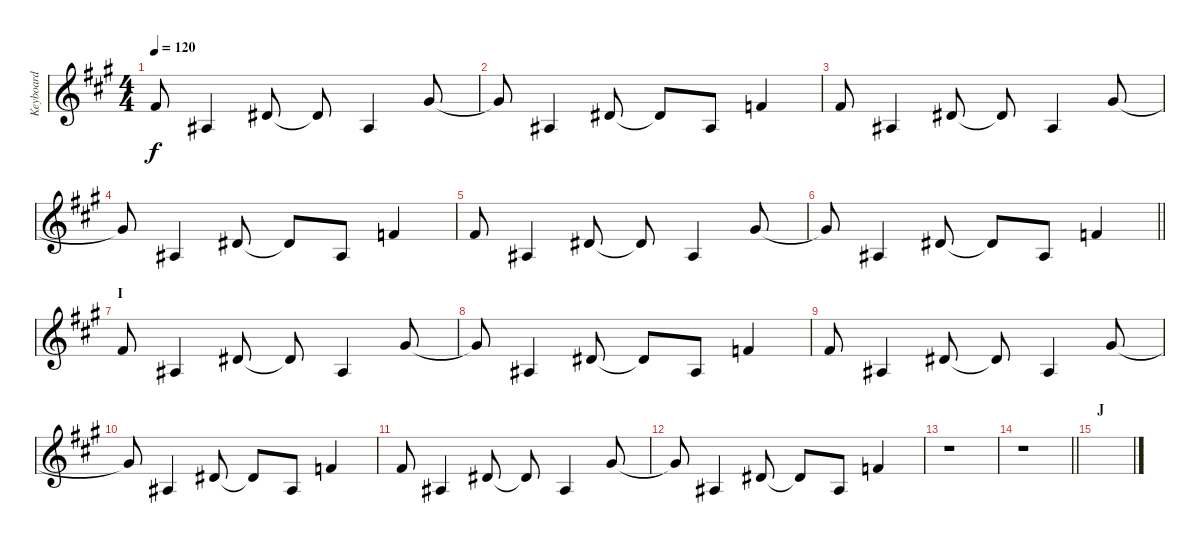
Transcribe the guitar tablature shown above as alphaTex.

\track ("Keyboard" "Keyboard") {instrument fx8scifi}
\staff {score}
\tuning (Db4 Ab3 E3 B2 Gb2 Db2) {hide}
\ts (4 4)
\tempo 120
\clef g2
\ks a
5.1.8{dy f} 2.2.4 2.1.8 2.1{t}.8 2.2.4 7.1.8 |
7.1{t}.8 2.2.4 2.1.8 2.1{t}.8 2.2.8 4.1.4 |
5.1.8 2.2.4 2.1.8 2.1{t}.8 2.2.4 7.1.8 |
7.1{t}.8 2.2.4 2.1.8 2.1{t}.8 2.2.8 4.1.4 |
5.1.8 2.2.4 2.1.8 2.1{t}.8 2.2.4 7.1.8 |
\barLineRight lightlight
7.1{t}.8 2.2.4 2.1.8 2.1{t}.8 2.2.8 4.1.4 |
\section ("" "I")
5.1.8 2.2.4 2.1.8 2.1{t}.8 2.2.4 7.1.8 |
7.1{t}.8 2.2.4 2.1.8 2.1{t}.8 2.2.8 4.1.4 |
5.1.8 2.2.4 2.1.8 2.1{t}.8 2.2.4 7.1.8 |
7.1{t}.8 2.2.4 2.1.8 2.1{t}.8 2.2.8 4.1.4 |
5.1.8 2.2.4 2.1.8 2.1{t}.8 2.2.4 7.1.8 |
7.1{t}.8 2.2.4 2.1.8 2.1{t}.8 2.2.8 4.1.4 |
r.1 |
\barLineRight lightlight
r.1 |
\section ("" "J")
